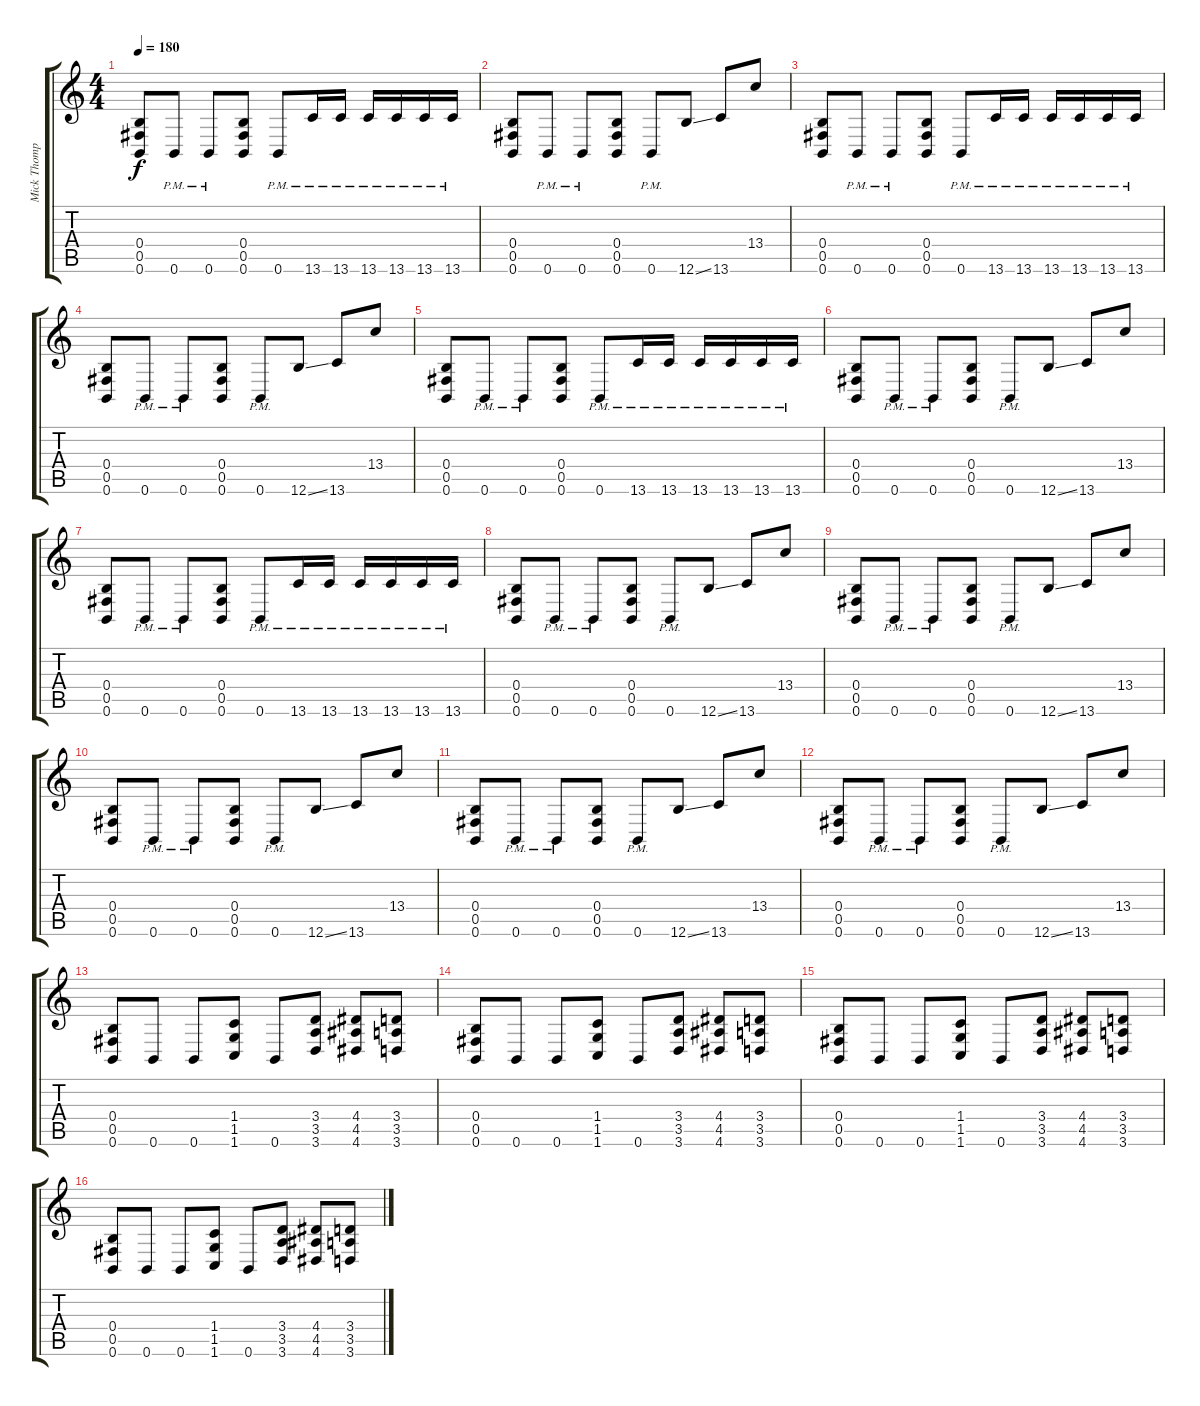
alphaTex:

\track ("Mick Thompson #7" "Mick Thomp") {instrument distortionguitar}
\staff {score tabs}
\tuning (Db4 Ab3 E3 B2 Gb2 B1) {hide}
\ts (4 4)
\tempo 180
\clef g2
\ks c
(0.4 0.5 0.6).8{dy f} 0.6{pm}.8 0.6{pm}.8 (0.4 0.5 0.6).8 0.6{pm}.8 13.6{pm}.16 13.6{pm}.16 13.6{pm}.16 13.6{pm}.16 13.6{pm}.16 13.6{pm}.16 |
(0.4 0.5 0.6).8 0.6{pm}.8 0.6{pm}.8 (0.4 0.5 0.6).8 0.6{pm}.8 12.6{ss}.8 13.6.8 13.4.8 |
(0.4 0.5 0.6).8 0.6{pm}.8 0.6{pm}.8 (0.4 0.5 0.6).8 0.6{pm}.8 13.6{pm}.16 13.6{pm}.16 13.6{pm}.16 13.6{pm}.16 13.6{pm}.16 13.6{pm}.16 |
(0.4 0.5 0.6).8 0.6{pm}.8 0.6{pm}.8 (0.4 0.5 0.6).8 0.6{pm}.8 12.6{ss}.8 13.6.8 13.4.8 |
(0.4 0.5 0.6).8 0.6{pm}.8 0.6{pm}.8 (0.4 0.5 0.6).8 0.6{pm}.8 13.6{pm}.16 13.6{pm}.16 13.6{pm}.16 13.6{pm}.16 13.6{pm}.16 13.6{pm}.16 |
(0.4 0.5 0.6).8 0.6{pm}.8 0.6{pm}.8 (0.4 0.5 0.6).8 0.6{pm}.8 12.6{ss}.8 13.6.8 13.4.8 |
(0.4 0.5 0.6).8 0.6{pm}.8 0.6{pm}.8 (0.4 0.5 0.6).8 0.6{pm}.8 13.6{pm}.16 13.6{pm}.16 13.6{pm}.16 13.6{pm}.16 13.6{pm}.16 13.6{pm}.16 |
(0.4 0.5 0.6).8 0.6{pm}.8 0.6{pm}.8 (0.4 0.5 0.6).8 0.6{pm}.8 12.6{ss}.8 13.6.8 13.4.8 |
(0.4 0.5 0.6).8 0.6{pm}.8 0.6{pm}.8 (0.4 0.5 0.6).8 0.6{pm}.8 12.6{ss}.8 13.6.8 13.4.8 |
(0.4 0.5 0.6).8 0.6{pm}.8 0.6{pm}.8 (0.4 0.5 0.6).8 0.6{pm}.8 12.6{ss}.8 13.6.8 13.4.8 |
(0.4 0.5 0.6).8 0.6{pm}.8 0.6{pm}.8 (0.4 0.5 0.6).8 0.6{pm}.8 12.6{ss}.8 13.6.8 13.4.8 |
(0.4 0.5 0.6).8 0.6{pm}.8 0.6{pm}.8 (0.4 0.5 0.6).8 0.6{pm}.8 12.6{ss}.8 13.6.8 13.4.8 |
(0.4 0.5 0.6).8 0.6.8 0.6.8 (1.4 1.5 1.6).8 0.6.8 (3.4 3.5 3.6).8 (4.4 4.5 4.6).8 (3.4 3.5 3.6).8 |
(0.4 0.5 0.6).8 0.6.8 0.6.8 (1.4 1.5 1.6).8 0.6.8 (3.4 3.5 3.6).8 (4.4 4.5 4.6).8 (3.4 3.5 3.6).8 |
(0.4 0.5 0.6).8 0.6.8 0.6.8 (1.4 1.5 1.6).8 0.6.8 (3.4 3.5 3.6).8 (4.4 4.5 4.6).8 (3.4 3.5 3.6).8 |
(0.4 0.5 0.6).8 0.6.8 0.6.8 (1.4 1.5 1.6).8 0.6.8 (3.4 3.5 3.6).8 (4.4 4.5 4.6).8 (3.4 3.5 3.6).8
